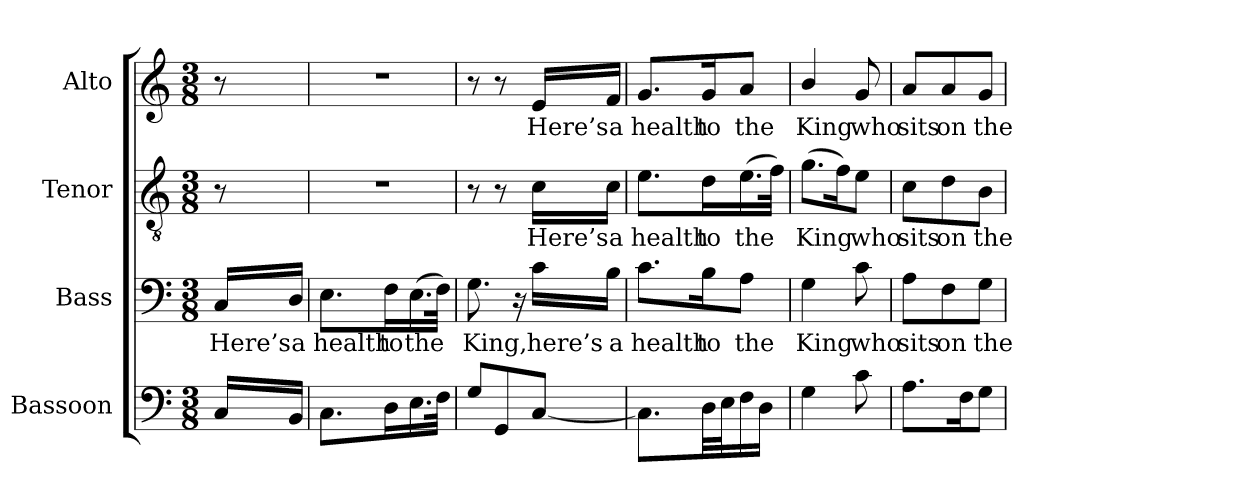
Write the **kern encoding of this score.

**kern	**kern	**text	**kern	**text	**kern	**text
*part4	*part3	*part3	*part2	*part2	*part1	*part1
*staff4	*staff3	*staff3	*staff2	*staff2	*staff1	*staff1
*I"Bassoon	*I"Bass	*	*I"Tenor	*	*I"Alto	*
*I'Bsn.	*I'B.	*	*I'T.	*	*I'A.	*
!!LO:PB:g=z
*clefF4	*clefF4	*	*clefGv2	*	*clefG2	*
*	*	*	*ITrd7c12	*	*	*
*k[]	*k[]	*	*k[]	*	*k[]	*
*C:	*C:	*	*C:	*	*C:	*
*M3/8	*M3/8	*	*M3/8	*	*M3/8	*
=	=	=	=	=	=	=
!	!	!LO:LY:b:color=#000000	!	!	!	!
16Ci/LL	16Ci/LL	Here’s	8r	.	8r	.
!	!	!LO:LY:b:color=#000000	!	!	!	!
16BBi/JJ	16Di/JJ	a	.	.	.	.
=1	=1	=1	=1	=1	=1	=1
!	!	!LO:LY:b:color=#000000	!LO:N:vis=1	!	!LO:N:vis=1	!
8.Ci\L	8.Ei\L	health	4.r	.	4.r	.
!	!	!LO:LY:b:color=#000000	!	!	!	!
16Di\L	16Fi\L	to	.	.	.	.
!	!	!LO:LY:b:color=#000000	!	!	!	!
16.Ei\	(16.Ei\	the	.	.	.	.
32Fi\JJk	32Fi\JJk)	.	.	.	.	.
=2	=2	=2	=2	=2	=2	=2
!	!	!LO:LY:b:color=#000000	!	!	!	!
8Gi/L	8.Gi\	King,	8r	.	8r	.
8GGi/	.	.	8r	.	8r	.
.	16r	.	.	.	.	.
!	!	!LO:LY:b:color=#000000	!	!	!	!
!	!	!	!	!LO:LY:b:color=#000000	!	!
!	!	!	!	!	!	!LO:LY:b:color=#000000
[8Ci/J	16ci\LL	here’s	16Ci\LL	Here’s	16ei/LL	Here’s
!	!	!LO:LY:b:color=#000000	!	!	!	!
!	!	!	!	!LO:LY:b:color=#000000	!	!
!	!	!	!	!	!	!LO:LY:b:color=#000000
.	16Bi\JJ	a	16Ci\JJ	a	16fi/JJ	a
=3	=3	=3	=3	=3	=3	=3
!	!	!LO:LY:b:color=#000000	!	!	!	!
!	!	!	!	!LO:LY:b:color=#000000	!	!
!	!	!	!	!	!	!LO:LY:b:color=#000000
8.Ci\L]	8.ci\L	health	8.Ei\L	health	8.gi/L	health
!	!	!LO:LY:b:color=#000000	!	!	!	!
!	!	!	!	!LO:LY:b:color=#000000	!	!
!	!	!	!	!	!	!LO:LY:b:color=#000000
32Di\LL	16Bi\K	to	16Di\L	to	16gi/K	to
32Ei\J	.	.	.	.	.	.
!	!	!LO:LY:b:color=#000000	!	!	!	!
!	!	!	!	!LO:LY:b:color=#000000	!	!
!	!	!	!	!	!	!LO:LY:b:color=#000000
16Fi\	8Ai\J	the	(16.Ei\	the	8ai/J	the
16Di\JJ	.	.	.	.	.	.
.	.	.	32Fi\JJk)	.	.	.
=4	=4	=4	=4	=4	=4	=4
!	!	!LO:LY:b:color=#000000	!	!	!	!
!	!	!	!	!LO:LY:b:color=#000000	!	!
!	!	!	!	!	!	!LO:LY:b:color=#000000
4Gi\	4Gi\	King	(8.Gi\L	King	4bi/	King
.	.	.	16Fi\K)	.	.	.
!	!	!LO:LY:b:color=#000000	!	!	!	!
!	!	!	!	!LO:LY:b:color=#000000	!	!
!	!	!	!	!	!	!LO:LY:b:color=#000000
8ci\	8ci\	who	8Ei\J	who	8gi/	who
=5	=5	=5	=5	=5	=5	=5
!	!	!LO:LY:b:color=#000000	!	!	!	!
!	!	!	!	!LO:LY:b:color=#000000	!	!
!	!	!	!	!	!	!LO:LY:b:color=#000000
8.Ai\L	8Ai\L	sits	8Ci\L	sits	8ai/L	sits
!	!	!LO:LY:b:color=#000000	!	!	!	!
!	!	!	!	!LO:LY:b:color=#000000	!	!
!	!	!	!	!	!	!LO:LY:b:color=#000000
.	8Fi\	on	8Di\	on	8ai/	on
16Fi\K	.	.	.	.	.	.
!	!	!LO:LY:b:color=#000000	!	!	!	!
!	!	!	!	!LO:LY:b:color=#000000	!	!
!	!	!	!	!	!	!LO:LY:b:color=#000000
8Gi\J	8Gi\J	the	8BBi\J	the	8gi/J	the
=	=	=	=	=	=	=
*-	*-	*-	*-	*-	*-	*-
